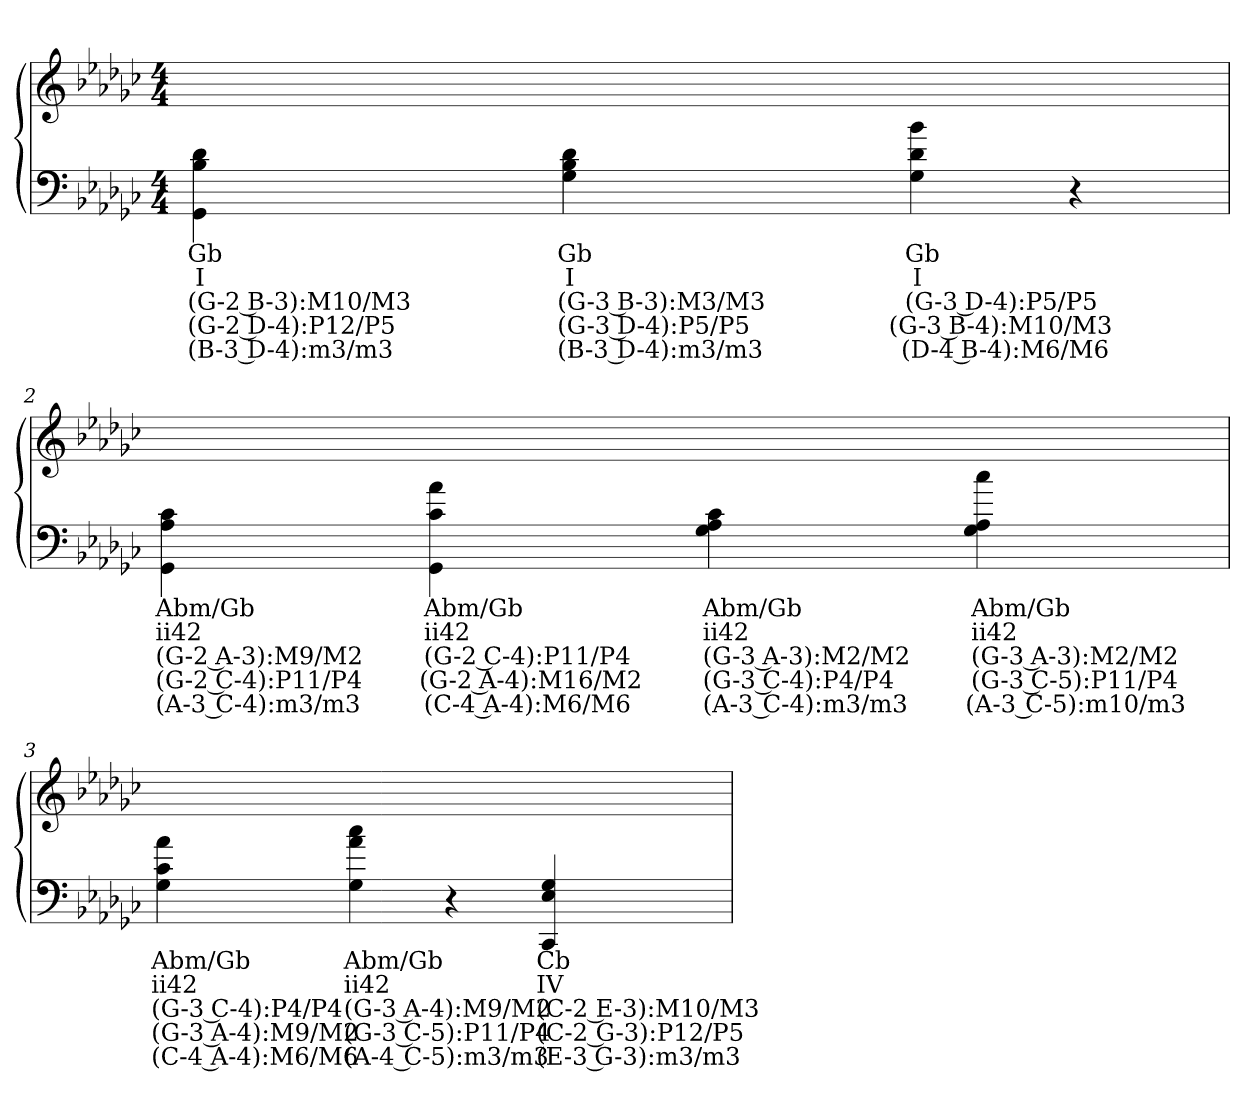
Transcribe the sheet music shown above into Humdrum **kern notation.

**kern	**text	**text	**text	**text	**text	**kern
*part2	*part2	*part2	*part2	*part2	*part2	*part1
*staff2	*staff2	*staff2	*staff2	*staff2	*staff2	*staff1
*clefF4	*	*	*	*	*	*clefG2
*k[b-e-a-d-g-c-]	*	*	*	*	*	*k[b-e-a-d-g-c-]
*G-:	*	*	*	*	*	*G-:
*M4/4	*	*	*	*	*	*M4/4
*MM60	*	*	*	*	*	*MM60
=1	=1	=1	=1	=1	=1	=1
4GG- 4B- 4d-	Gb	I	(G-2 B-3):M10/M3	(G-2 D-4):P12/P5	(B-3 D-4):m3/m3	1ryy
4G- 4B- 4d-	Gb	I	(G-3 B-3):M3/M3	(G-3 D-4):P5/P5	(B-3 D-4):m3/m3	.
4G- 4d- 4b-	Gb	I	(G-3 D-4):P5/P5	(G-3 B-4):M10/M3	(D-4 B-4):M6/M6	.
4r	.	.	.	.	.	.
=2	=2	=2	=2	=2	=2	=2
4GG- 4A- 4c-	Abm/Gb	ii42	(G-2 A-3):M9/M2	(G-2 C-4):P11/P4	(A-3 C-4):m3/m3	1ryy
4GG- 4c- 4a-	Abm/Gb	ii42	(G-2 C-4):P11/P4	(G-2 A-4):M16/M2	(C-4 A-4):M6/M6	.
4G- 4A- 4c-	Abm/Gb	ii42	(G-3 A-3):M2/M2	(G-3 C-4):P4/P4	(A-3 C-4):m3/m3	.
4G- 4A- 4cc-	Abm/Gb	ii42	(G-3 A-3):M2/M2	(G-3 C-5):P11/P4	(A-3 C-5):m10/m3	.
=3	=3	=3	=3	=3	=3	=3
4G- 4c- 4a-	Abm/Gb	ii42	(G-3 C-4):P4/P4	(G-3 A-4):M9/M2	(C-4 A-4):M6/M6	1ryy
4G- 4a- 4cc-	Abm/Gb	ii42	(G-3 A-4):M9/M2	(G-3 C-5):P11/P4	(A-4 C-5):m3/m3	.
4r	.	.	.	.	.	.
4CC- 4E- 4G-	Cb	IV	(C-2 E-3):M10/M3	(C-2 G-3):P12/P5	(E-3 G-3):m3/m3	.
=	=	=	=	=	=	=
*-	*-	*-	*-	*-	*-	*-
